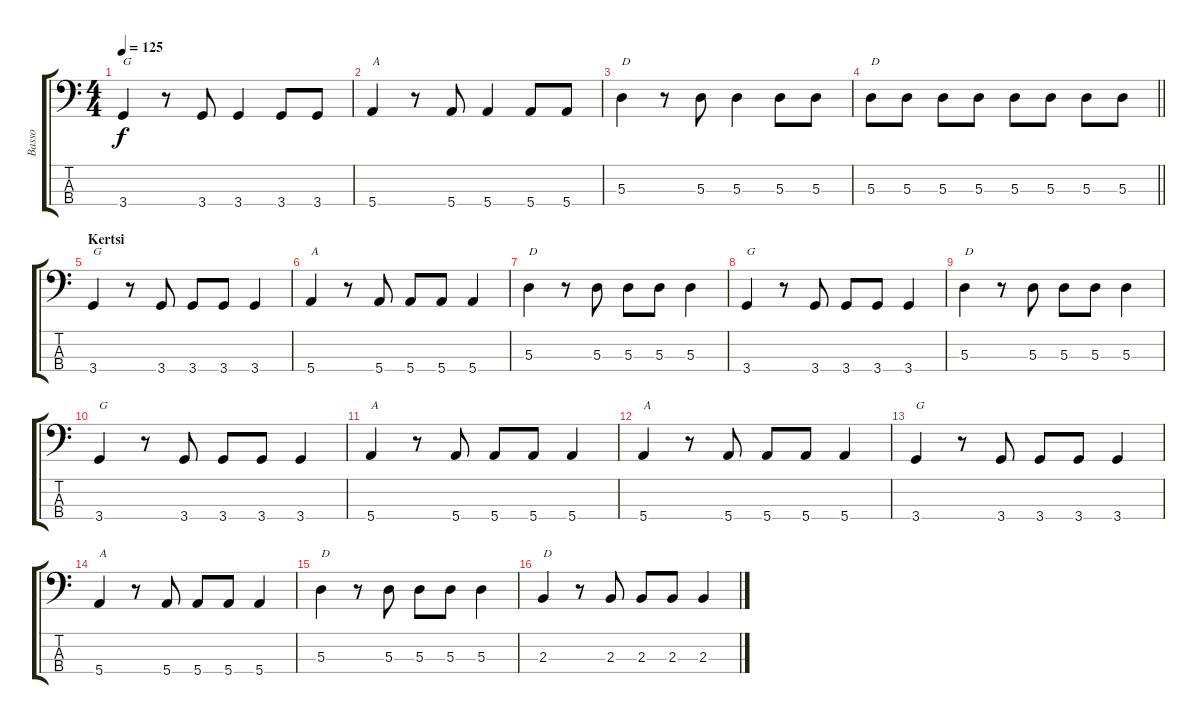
\track ("Basso" "Basso") {instrument electricbassfinger}
\staff {score tabs}
\tuning (G2 D2 A1 E1) {hide}
\ts (4 4)
\tempo 125
\clef f4
\ks c
3.4.4{txt "G" dy f} r.8 3.4.8 3.4.4 3.4.8 3.4.8 |
5.4.4{txt "A"} r.8 5.4.8 5.4.4 5.4.8 5.4.8 |
5.3.4{txt "D"} r.8 5.3.8 5.3.4 5.3.8 5.3.8 |
\barLineRight lightlight
5.3.8{txt "D"} 5.3.8 5.3.8 5.3.8 5.3.8 5.3.8 5.3.8 5.3.8 |
\section ("" "Kertsi")
3.4.4{txt "G"} r.8 3.4.8 3.4.8 3.4.8 3.4.4 |
5.4.4{txt "A"} r.8 5.4.8 5.4.8 5.4.8 5.4.4 |
5.3.4{txt "D"} r.8 5.3.8 5.3.8 5.3.8 5.3.4 |
3.4.4{txt "G"} r.8 3.4.8 3.4.8 3.4.8 3.4.4 |
5.3.4{txt "D"} r.8 5.3.8 5.3.8 5.3.8 5.3.4 |
3.4.4{txt "G"} r.8 3.4.8 3.4.8 3.4.8 3.4.4 |
5.4.4{txt "A"} r.8 5.4.8 5.4.8 5.4.8 5.4.4 |
5.4.4{txt "A"} r.8 5.4.8 5.4.8 5.4.8 5.4.4 |
3.4.4{txt "G"} r.8 3.4.8 3.4.8 3.4.8 3.4.4 |
5.4.4{txt "A"} r.8 5.4.8 5.4.8 5.4.8 5.4.4 |
5.3.4{txt "D"} r.8 5.3.8 5.3.8 5.3.8 5.3.4 |
2.3.4{txt "D"} r.8 2.3.8 2.3.8 2.3.8 2.3.4
